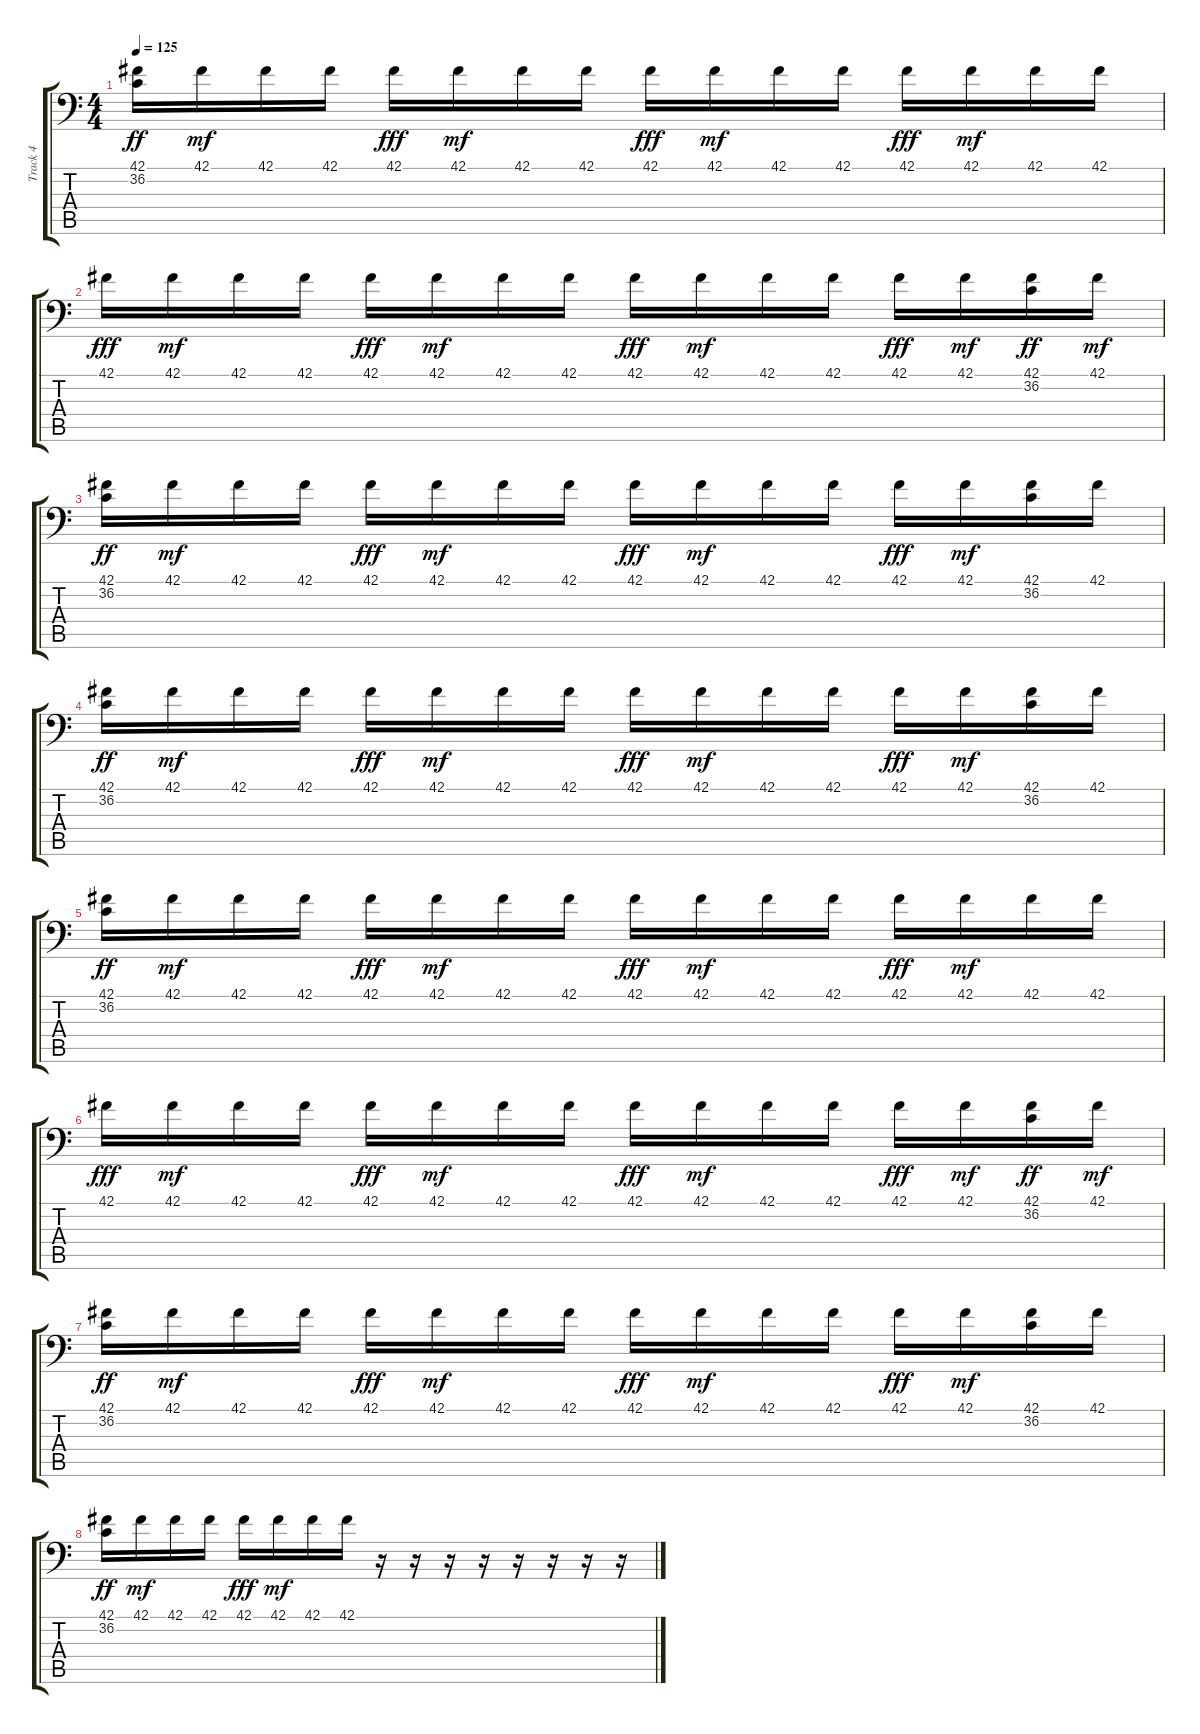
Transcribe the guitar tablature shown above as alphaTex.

\track ("Track 4" "Track 4") {instrument acousticgrandpiano}
\staff {score tabs}
\tuning (C-1 C-1 C-1 C-1 C-1 C-1) {hide}
\ts (4 4)
\tempo 125
\clef f4
\ks c
(42.1 36.2).16{dy ff} 42.1.16{dy mf} 42.1.16 42.1.16 42.1.16{dy fff} 42.1.16{dy mf} 42.1.16 42.1.16 42.1.16{dy fff} 42.1.16{dy mf} 42.1.16 42.1.16 42.1.16{dy fff} 42.1.16{dy mf} 42.1.16 42.1.16 |
42.1.16{dy fff} 42.1.16{dy mf} 42.1.16 42.1.16 42.1.16{dy fff} 42.1.16{dy mf} 42.1.16 42.1.16 42.1.16{dy fff} 42.1.16{dy mf} 42.1.16 42.1.16 42.1.16{dy fff} 42.1.16{dy mf} (42.1 36.2).16{dy ff} 42.1.16{dy mf} |
(42.1 36.2).16{dy ff} 42.1.16{dy mf} 42.1.16 42.1.16 42.1.16{dy fff} 42.1.16{dy mf} 42.1.16 42.1.16 42.1.16{dy fff} 42.1.16{dy mf} 42.1.16 42.1.16 42.1.16{dy fff} 42.1.16{dy mf} (42.1 36.2).16 42.1.16 |
(42.1 36.2).16{dy ff} 42.1.16{dy mf} 42.1.16 42.1.16 42.1.16{dy fff} 42.1.16{dy mf} 42.1.16 42.1.16 42.1.16{dy fff} 42.1.16{dy mf} 42.1.16 42.1.16 42.1.16{dy fff} 42.1.16{dy mf} (42.1 36.2).16 42.1.16 |
(42.1 36.2).16{dy ff} 42.1.16{dy mf} 42.1.16 42.1.16 42.1.16{dy fff} 42.1.16{dy mf} 42.1.16 42.1.16 42.1.16{dy fff} 42.1.16{dy mf} 42.1.16 42.1.16 42.1.16{dy fff} 42.1.16{dy mf} 42.1.16 42.1.16 |
42.1.16{dy fff} 42.1.16{dy mf} 42.1.16 42.1.16 42.1.16{dy fff} 42.1.16{dy mf} 42.1.16 42.1.16 42.1.16{dy fff} 42.1.16{dy mf} 42.1.16 42.1.16 42.1.16{dy fff} 42.1.16{dy mf} (42.1 36.2).16{dy ff} 42.1.16{dy mf} |
(42.1 36.2).16{dy ff} 42.1.16{dy mf} 42.1.16 42.1.16 42.1.16{dy fff} 42.1.16{dy mf} 42.1.16 42.1.16 42.1.16{dy fff} 42.1.16{dy mf} 42.1.16 42.1.16 42.1.16{dy fff} 42.1.16{dy mf} (42.1 36.2).16 42.1.16 |
(42.1 36.2).16{dy ff} 42.1.16{dy mf} 42.1.16 42.1.16 42.1.16{dy fff} 42.1.16{dy mf} 42.1.16 42.1.16 r.16 r.16 r.16 r.16 r.16 r.16 r.16 r.16
